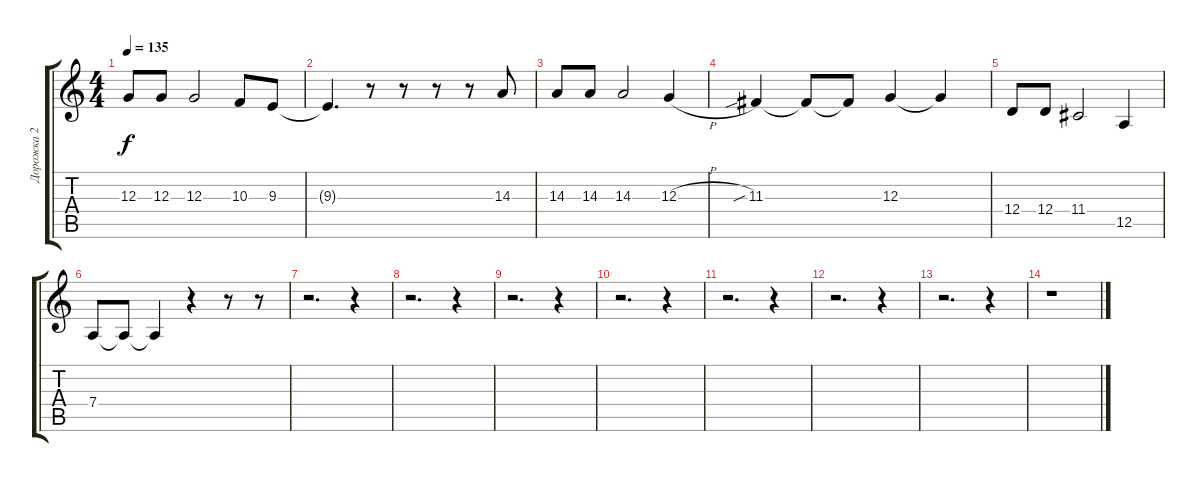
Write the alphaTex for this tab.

\track ("Дорожка 2" "Дорожка 2") {instrument oboe}
\staff {score tabs}
\tuning (E4 B3 G3 D3 A2 E2) {hide}
\ts (4 4)
\tempo 135
\clef g2
\ks c
12.3.8{dy f} 12.3.8 12.3.2 10.3.8 9.3.8 |
9.3{t}.4{d} r.8 r.8 r.8 r.8 14.3.8 |
14.3.8 14.3.8 14.3.2 12.3{h}.4 |
11.3{sib}.4 11.3{t}.8 11.3{t}.8 12.3.4 12.3{t}.4 |
12.4.8 12.4.8 11.4.2 12.5.4 |
7.4.8 7.4{t}.8 7.4{t}.4 r.4 r.8 r.8 |
r.2{d} r.4 |
r.2{d} r.4 |
r.2{d} r.4 |
r.2{d} r.4 |
r.2{d} r.4 |
r.2{d} r.4 |
r.2{d} r.4 |
r.1
